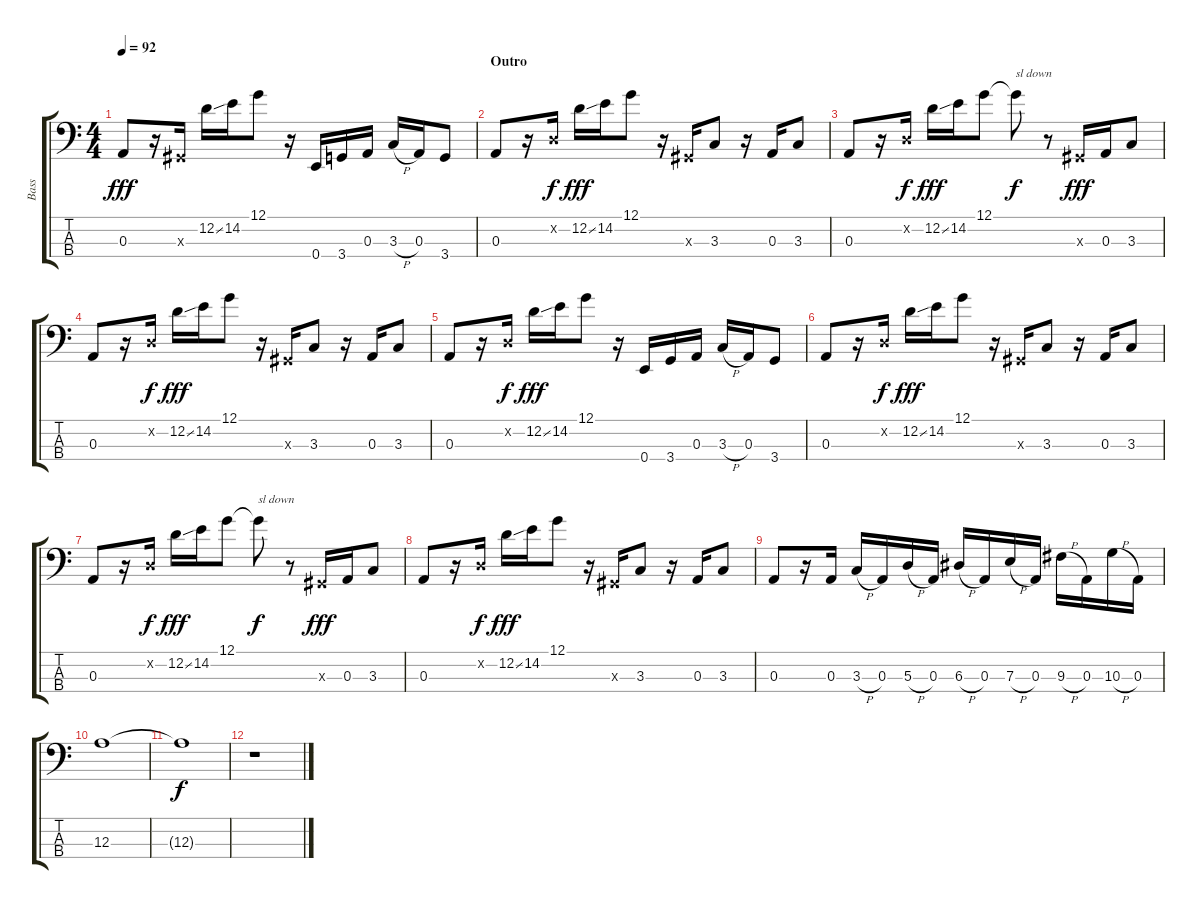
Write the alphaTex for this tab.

\track ("Bass" "Bass") {instrument electricbassfinger}
\staff {score tabs}
\tuning (G2 D2 A1 E1) {hide}
\ts (4 4)
\tempo 92
\clef f4
\ks c
0.3.8{dy fff} r.16 -1.3{x}.16 12.2{ss}.16 14.2.16 12.1.8 r.16 0.4.16 3.4.16 0.3.16 3.3{h}.16 0.3.16 3.4.8 |
\section ("" "Outro")
0.3.8 r.16 0.2{x}.16{dy f} 12.2{ss}.16{dy fff} 14.2.16 12.1.8 r.16 -1.3{x}.16 3.3.8 r.16 0.3.16 3.3.8 |
0.3.8 r.16 0.2{x}.16{dy f} 12.2{ss}.16{dy fff} 14.2.16 12.1.8 12.1{t}.8{txt "sl down" dy f} r.8 -1.3{x}.16{dy fff} 0.3.16 3.3.8 |
0.3.8 r.16 0.2{x}.16{dy f} 12.2{ss}.16{dy fff} 14.2.16 12.1.8 r.16 -1.3{x}.16 3.3.8 r.16 0.3.16 3.3.8 |
0.3.8 r.16 0.2{x}.16{dy f} 12.2{ss}.16{dy fff} 14.2.16 12.1.8 r.16 0.4.16 3.4.16 0.3.16 3.3{h}.16 0.3.16 3.4.8 |
0.3.8 r.16 0.2{x}.16{dy f} 12.2{ss}.16{dy fff} 14.2.16 12.1.8 r.16 -1.3{x}.16 3.3.8 r.16 0.3.16 3.3.8 |
0.3.8 r.16 0.2{x}.16{dy f} 12.2{ss}.16{dy fff} 14.2.16 12.1.8 12.1{t}.8{txt "sl down" dy f} r.8 -1.3{x}.16{dy fff} 0.3.16 3.3.8 |
0.3.8 r.16 0.2{x}.16{dy f} 12.2{ss}.16{dy fff} 14.2.16 12.1.8 r.16 -1.3{x}.16 3.3.8 r.16 0.3.16 3.3.8 |
0.3.8 r.16 0.3.16 3.3{h}.16 0.3.16 5.3{h}.16 0.3.16 6.3{h}.16 0.3.16 7.3{h}.16 0.3.16 9.3{h}.16 0.3.16 10.3{h}.16 0.3.16 |
12.3.1 |
12.3{t}.1{dy f} |
r.1
